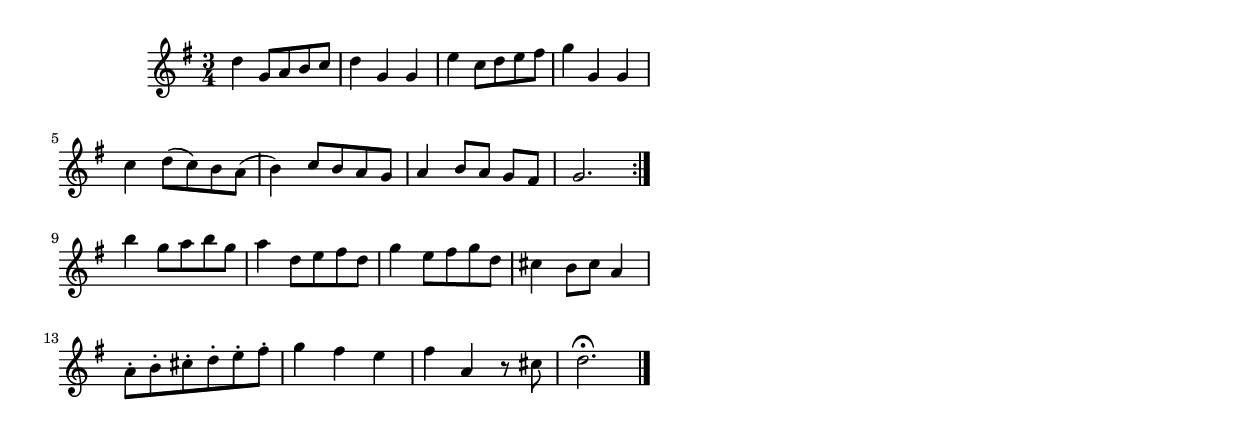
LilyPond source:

% lines preceded by a percent are comments.
\include "paper16.ly"
\score {
    \notes			
    \relative c''
        \sequential {		
	    \key g \major;
	    \time 3/4;		

	\repeat "volta" 2 \sequential {
	    d4 g,8 a b c d4 g, g |
	    e'4 c8 d e fis g4 g, g |
	    c4 d8()c b a( )b4 c8 b a g |
	    a4 [b8 a] [g fis] g2.  |
	}

        b'4 g8 a b g
        a4 d,8 e fis d |
        g4 e8 fis g d cis4 b8 cis a4 |
        a8-. b-. cis-. d-. e-. fis-.
        g4 fis e |
        fis a,  r8 cis8
        d2.-\fermata
        \bar "|.";
    }
    \paper {
       linewidth = 10.0 \cm; % standard settings are too wide for a book
   }
}
